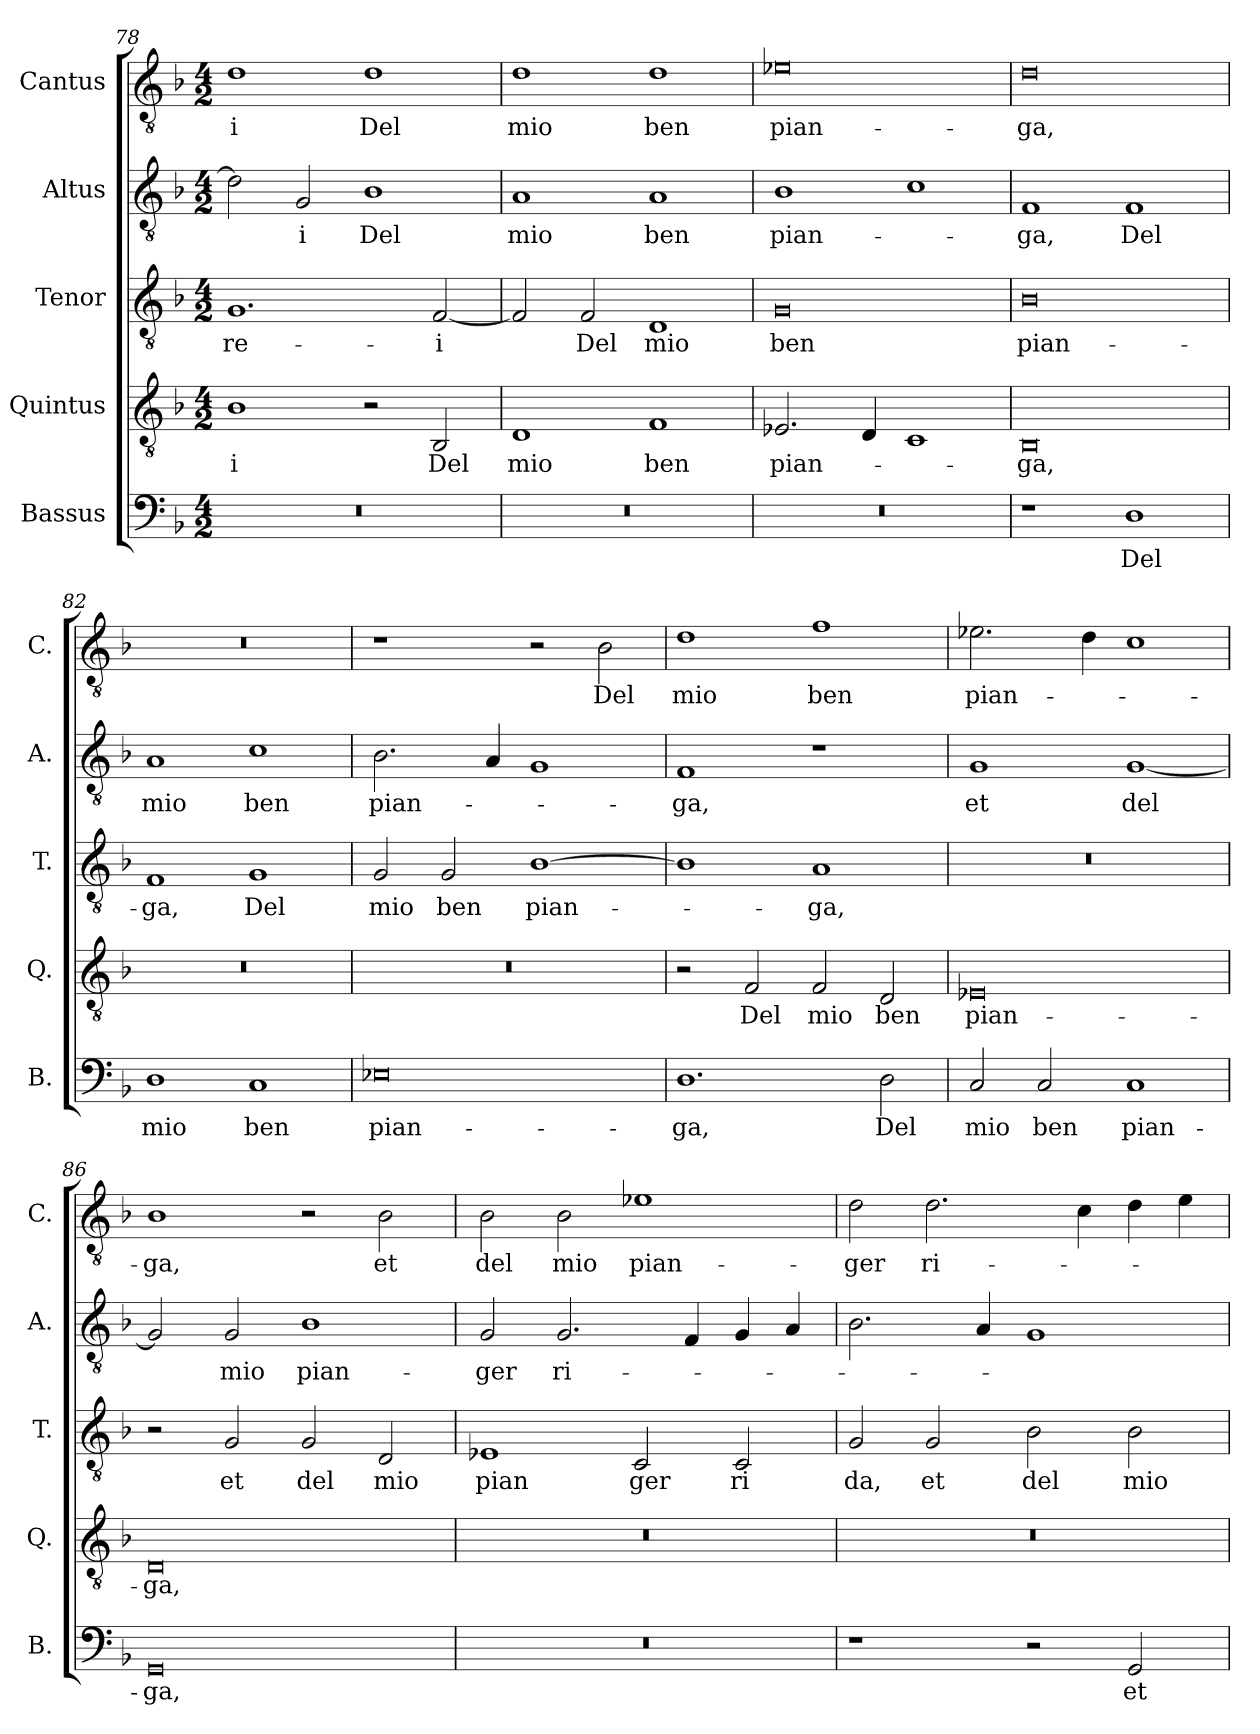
**kern	**text	**kern	**text	**kern	**text	**kern	**text	**kern	**text
*part5	*part5	*part4	*part4	*part3	*part3	*part2	*part2	*part1	*part1
*staff5	*staff5	*staff4	*staff4	*staff3	*staff3	*staff2	*staff2	*staff1	*staff1
*I"Bassus	*	*I"Quintus	*	*I"Tenor	*	*I"Altus	*	*I"Cantus	*
*I'B.	*	*I'Q.	*	*I'T.	*	*I'A.	*	*I'C.	*
*clefF4	*	*clefGv2	*	*clefGv2	*	*clefGv2	*	*clefGv2	*
*k[b-]	*	*k[b-]	*	*k[b-]	*	*k[b-]	*	*k[b-]	*
*M4/2	*	*M4/2	*	*M4/2	*	*M4/2	*	*M4/2	*
=78	=78	=78	=78	=78	=78	=78	=78	=78	=78
0r	.	1B-	-i	1.G	re-	2d\]	.	1d	-i
.	.	.	.	.	.	2G/	-i	.	.
.	.	2r	.	.	.	1B-	Del	1d	Del
.	.	2BB-/	Del	[2F/	-i	.	.	.	.
=79	=79	=79	=79	=79	=79	=79	=79	=79	=79
0r	.	1D	mio	2F/]	.	1A	mio	1d	mio
.	.	.	.	2F/	Del	.	.	.	.
.	.	1F	ben	1D	mio	1A	ben	1d	ben
=80	=80	=80	=80	=80	=80	=80	=80	=80	=80
0r	.	2.E-X/	pian-	0G	ben	1B-	pian-	0e-X	pian-
.	.	4D/	.	.	.	.	.	.	.
.	.	1C	.	.	.	1c	.	.	.
=81	=81	=81	=81	=81	=81	=81	=81	=81	=81
1r	.	0BB-	-ga,	0B-	pian-	1F	-ga,	0d	-ga,
1D	Del	.	.	.	.	1F	Del	.	.
=82	=82	=82	=82	=82	=82	=82	=82	=82	=82
1D	mio	0r	.	1F	-ga,	1A	mio	0r	.
1C	ben	.	.	1G	Del	1c	ben	.	.
=83	=83	=83	=83	=83	=83	=83	=83	=83	=83
0E-X	pian-	0r	.	2G/	mio	2.B-\	pian-	1r	.
.	.	.	.	2G/	ben	.	.	.	.
.	.	.	.	.	.	4A/	.	.	.
.	.	.	.	[1B-	pian-	1G	.	2r	.
.	.	.	.	.	.	.	.	2B-\	Del
=84	=84	=84	=84	=84	=84	=84	=84	=84	=84
1.D	-ga,	2r	.	1B-]	.	1F	-ga,	1d	mio
.	.	2F/	Del	.	.	.	.	.	.
.	.	2F/	mio	1A	-ga,	1r	.	1f	ben
2D\	Del	2D/	ben	.	.	.	.	.	.
=85	=85	=85	=85	=85	=85	=85	=85	=85	=85
2C/	mio	0E-X	pian-	0r	.	1G	et	2.e-X\	pian-
2C/	ben	.	.	.	.	.	.	.	.
.	.	.	.	.	.	.	.	4d\	.
1C	pian-	.	.	.	.	[1G	del	1c	.
!!LO:PB:g=z
=86	=86	=86	=86	=86	=86	=86	=86	=86	=86
0GG	-ga,	0D	-ga,	2r	.	2G/]	.	1B-	-ga,
.	.	.	.	2G/	et	2G/	mio	.	.
.	.	.	.	2G/	del	1B-	pian-	2r	.
.	.	.	.	2D/	mio	.	.	2B-\	et
=87	=87	=87	=87	=87	=87	=87	=87	=87	=87
0r	.	0r	.	1E-X	pian	2G/	-ger	2B-\	del
.	.	.	.	.	.	2.G/	ri-	2B-\	mio
.	.	.	.	2C/	ger	.	.	1e-X	pian-
.	.	.	.	.	.	4F/	.	.	.
.	.	.	.	2C/	ri	4G/	.	.	.
.	.	.	.	.	.	4A/	.	.	.
=88	=88	=88	=88	=88	=88	=88	=88	=88	=88
1r	.	0r	.	2G/	da,	2.B-\	.	2d\	-ger
.	.	.	.	2G/	et	.	.	2.d\	ri-
.	.	.	.	.	.	4A/	.	.	.
2r	.	.	.	2B-\	del	1G	.	.	.
.	.	.	.	.	.	.	.	4c\	.
2GG/	et	.	.	2B-\	mio	.	.	4d\	.
.	.	.	.	.	.	.	.	4e\	.
=	=	=	=	=	=	=	=	=	=
*-	*-	*-	*-	*-	*-	*-	*-	*-	*-
